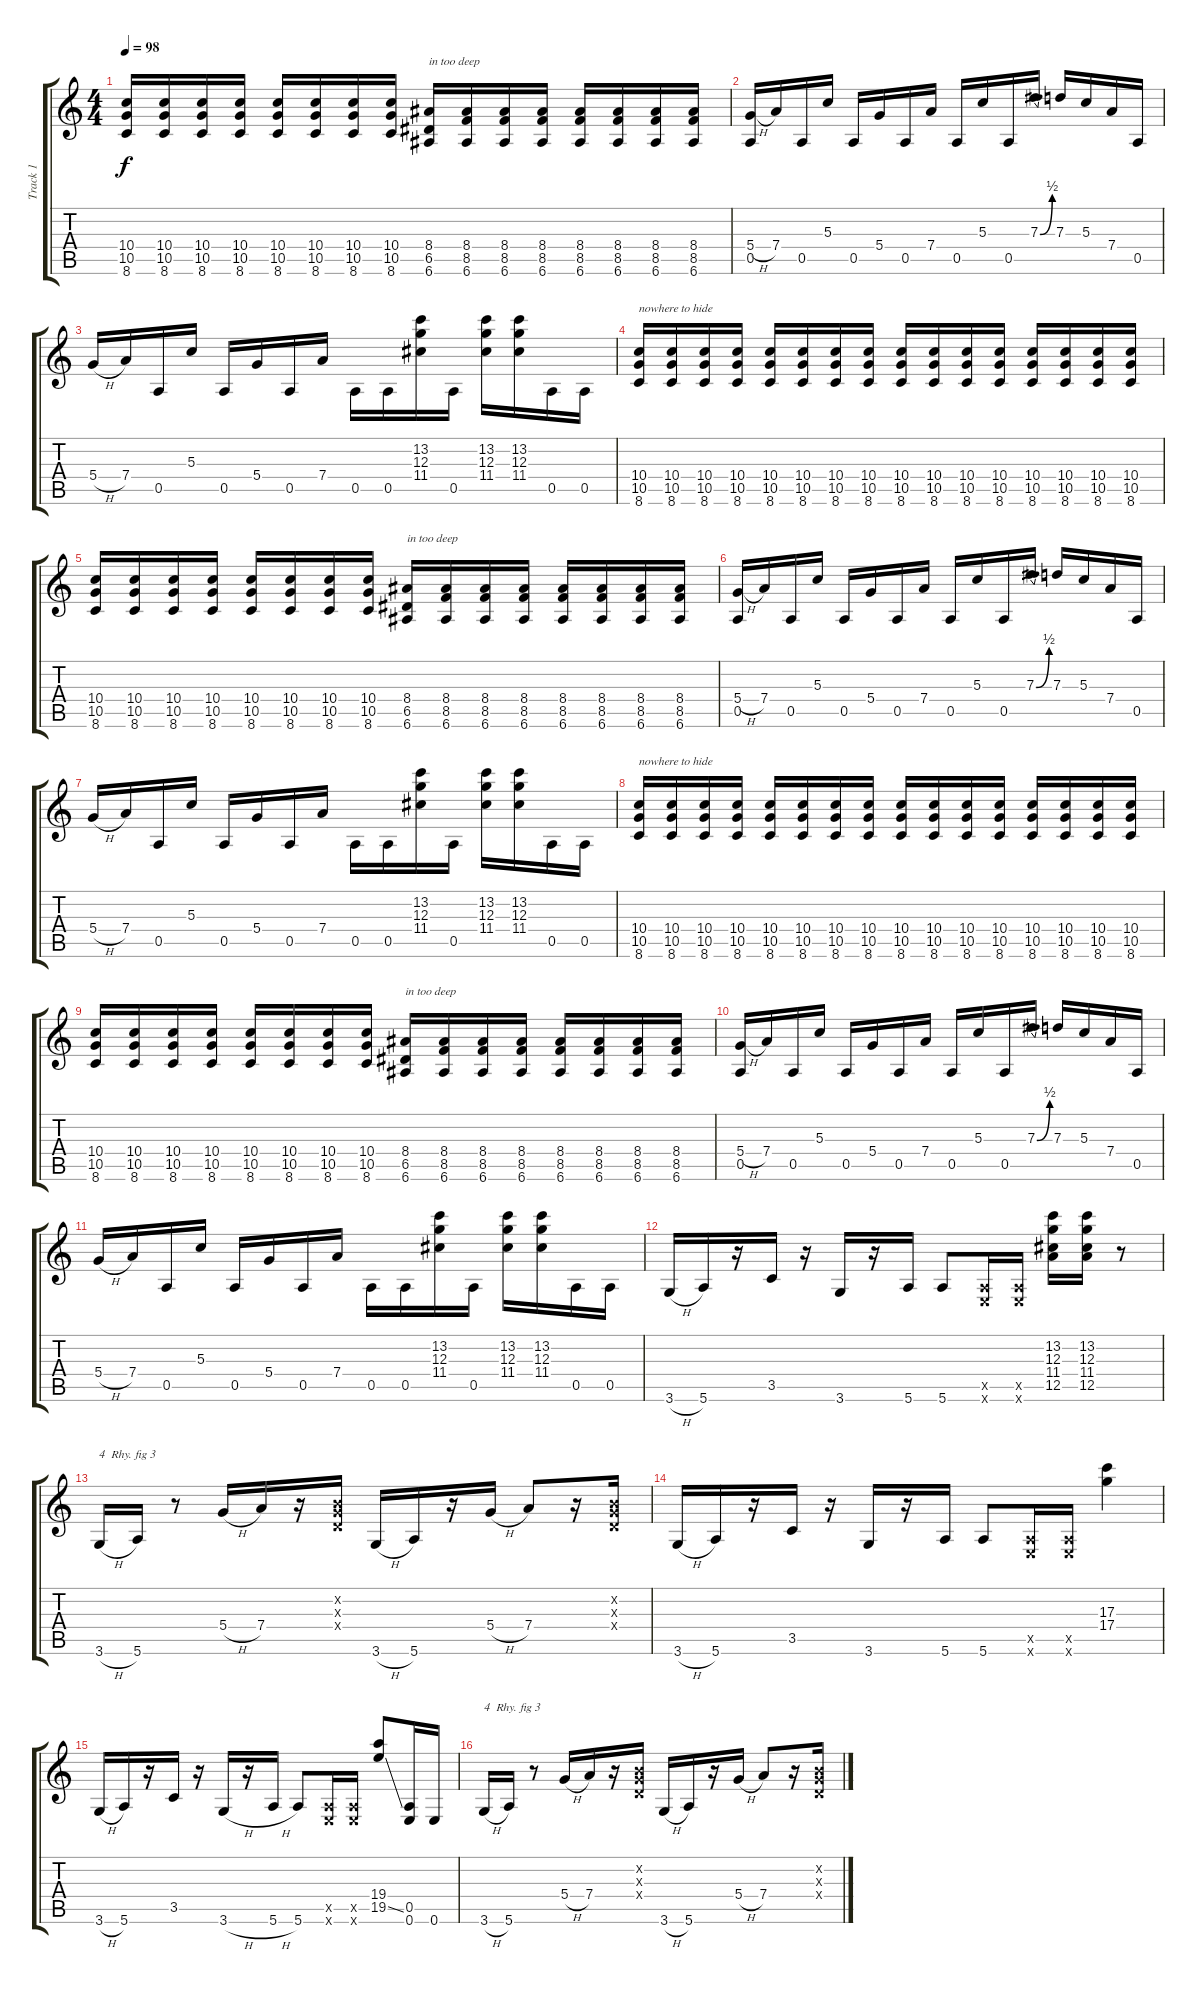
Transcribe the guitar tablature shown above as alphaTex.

\track ("Track 1" "Track 1") {instrument overdrivenguitar}
\staff {score tabs}
\tuning (E4 B3 G3 D3 A2 E2) {hide}
\ts (4 4)
\tempo 98
\clef g2
\ks c
(10.4 10.5 8.6).16{dy f} (10.4 10.5 8.6).16 (10.4 10.5 8.6).16 (10.4 10.5 8.6).16 (10.4 10.5 8.6).16 (10.4 10.5 8.6).16 (10.4 10.5 8.6).16 (10.4 10.5 8.6).16 (8.4 6.5 6.6).16{txt "in too deep"} (8.4 8.5 6.6).16 (8.4 8.5 6.6).16 (8.4 8.5 6.6).16 (8.4 8.5 6.6).16 (8.4 8.5 6.6).16 (8.4 8.5 6.6).16 (8.4 8.5 6.6).16 |
(5.4{h} 0.5).16 7.4.16 0.5.16 5.3.16 0.5.16 5.4.16 0.5.16 7.4.16 0.5.16 5.3.16 0.5.16 7.3{be (bend 0 0 60 2)}.16 7.3.16 5.3.16 7.4.16 0.5.16 |
5.4{h}.16 7.4.16 0.5.16 5.3.16 0.5.16 5.4.16 0.5.16 7.4.16 0.5.16 0.5.16 (13.2 12.3 11.4).16 0.5.16 (13.2 12.3 11.4).16 (13.2 12.3 11.4).16 0.5.16 0.5.16 |
(10.4 10.5 8.6).16{txt "nowhere to hide"} (10.4 10.5 8.6).16 (10.4 10.5 8.6).16 (10.4 10.5 8.6).16 (10.4 10.5 8.6).16 (10.4 10.5 8.6).16 (10.4 10.5 8.6).16 (10.4 10.5 8.6).16 (10.4 10.5 8.6).16 (10.4 10.5 8.6).16 (10.4 10.5 8.6).16 (10.4 10.5 8.6).16 (10.4 10.5 8.6).16 (10.4 10.5 8.6).16 (10.4 10.5 8.6).16 (10.4 10.5 8.6).16 |
(10.4 10.5 8.6).16 (10.4 10.5 8.6).16 (10.4 10.5 8.6).16 (10.4 10.5 8.6).16 (10.4 10.5 8.6).16 (10.4 10.5 8.6).16 (10.4 10.5 8.6).16 (10.4 10.5 8.6).16 (8.4 6.5 6.6).16{txt "in too deep"} (8.4 8.5 6.6).16 (8.4 8.5 6.6).16 (8.4 8.5 6.6).16 (8.4 8.5 6.6).16 (8.4 8.5 6.6).16 (8.4 8.5 6.6).16 (8.4 8.5 6.6).16 |
(5.4{h} 0.5).16 7.4.16 0.5.16 5.3.16 0.5.16 5.4.16 0.5.16 7.4.16 0.5.16 5.3.16 0.5.16 7.3{be (bend 0 0 60 2)}.16 7.3.16 5.3.16 7.4.16 0.5.16 |
5.4{h}.16 7.4.16 0.5.16 5.3.16 0.5.16 5.4.16 0.5.16 7.4.16 0.5.16 0.5.16 (13.2 12.3 11.4).16 0.5.16 (13.2 12.3 11.4).16 (13.2 12.3 11.4).16 0.5.16 0.5.16 |
(10.4 10.5 8.6).16{txt "nowhere to hide"} (10.4 10.5 8.6).16 (10.4 10.5 8.6).16 (10.4 10.5 8.6).16 (10.4 10.5 8.6).16 (10.4 10.5 8.6).16 (10.4 10.5 8.6).16 (10.4 10.5 8.6).16 (10.4 10.5 8.6).16 (10.4 10.5 8.6).16 (10.4 10.5 8.6).16 (10.4 10.5 8.6).16 (10.4 10.5 8.6).16 (10.4 10.5 8.6).16 (10.4 10.5 8.6).16 (10.4 10.5 8.6).16 |
(10.4 10.5 8.6).16 (10.4 10.5 8.6).16 (10.4 10.5 8.6).16 (10.4 10.5 8.6).16 (10.4 10.5 8.6).16 (10.4 10.5 8.6).16 (10.4 10.5 8.6).16 (10.4 10.5 8.6).16 (8.4 6.5 6.6).16{txt "in too deep"} (8.4 8.5 6.6).16 (8.4 8.5 6.6).16 (8.4 8.5 6.6).16 (8.4 8.5 6.6).16 (8.4 8.5 6.6).16 (8.4 8.5 6.6).16 (8.4 8.5 6.6).16 |
(5.4{h} 0.5).16 7.4.16 0.5.16 5.3.16 0.5.16 5.4.16 0.5.16 7.4.16 0.5.16 5.3.16 0.5.16 7.3{be (bend 0 0 60 2)}.16 7.3.16 5.3.16 7.4.16 0.5.16 |
5.4{h}.16 7.4.16 0.5.16 5.3.16 0.5.16 5.4.16 0.5.16 7.4.16 0.5.16 0.5.16 (13.2 12.3 11.4).16 0.5.16 (13.2 12.3 11.4).16 (13.2 12.3 11.4).16 0.5.16 0.5.16 |
3.6{h}.16 5.6.16 r.16 3.5.16 r.16 3.6.16 r.16 5.6.16 5.6.8 (0.5{x} 0.6{x}).16 (0.5{x} 0.6{x}).16 (13.2 12.3 11.4 12.5).16 (13.2 12.3 11.4 12.5).16 r.8 |
3.6{h}.16{txt "4  Rhy. fig 3"} 5.6.16 r.8 5.4{h}.16 7.4.16 r.16 (0.2{x} 0.3{x} 0.4{x}).16 3.6{h}.16 5.6.16 r.16 5.4{h}.16 7.4.8 r.16 (0.2{x} 0.3{x} 0.4{x}).16 |
3.6{h}.16 5.6.16 r.16 3.5.16 r.16 3.6.16 r.16 5.6.16 5.6.8 (0.5{x} 0.6{x}).16 (0.5{x} 0.6{x}).16 (17.3 17.4).4 |
3.6{h}.16 5.6.16 r.16 3.5.16 r.16 3.6{h}.16 r.16 5.6{h}.16 5.6.8 (0.5{x} 0.6{x}).16 (0.5{x} 0.6{x}).16 (19.4 19.5{ss}).8 (0.5 0.6).16 0.6.16 |
3.6{h}.16{txt "4  Rhy. fig 3"} 5.6.16 r.8 5.4{h}.16 7.4.16 r.16 (0.2{x} 0.3{x} 0.4{x}).16 3.6{h}.16 5.6.16 r.16 5.4{h}.16 7.4.8 r.16 (0.2{x} 0.3{x} 0.4{x}).16
